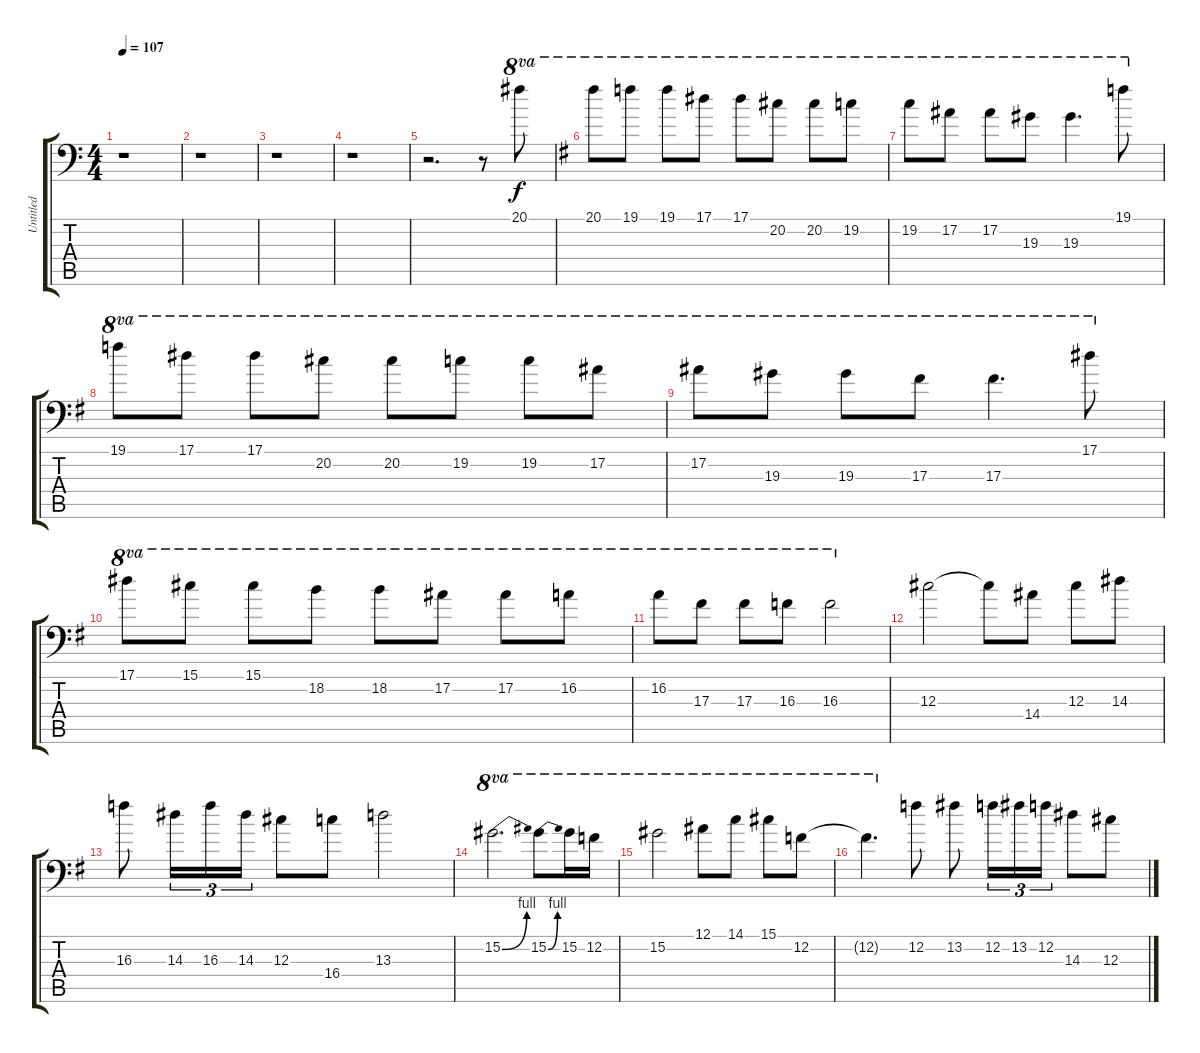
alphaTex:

\track ("Untitled" "Untitled") {instrument distortionguitar}
\staff {score tabs}
\tuning (Bb3 F3 Db3 Ab2 Eb2 Bb1) {hide}
\ts (4 4)
\tempo 107
\clef f4
\ks c
r.1{dy f} |
r.1 |
r.1 |
r.1 |
r.2{d} r.8 20.1.8{ot 8va} |
\ks g
20.1.8{ot 8va} 19.1.8{ot 8va} 19.1.8{ot 8va} 17.1.8{ot 8va} 17.1.8{ot 8va} 20.2.8{ot 8va} 20.2.8{ot 8va} 19.2.8{ot 8va} |
19.2.8{ot 8va} 17.2.8{ot 8va} 17.2.8{ot 8va} 19.3.8{ot 8va} 19.3.4{d ot 8va} 19.1.8{ot 8va} |
19.1.8{ot 8va} 17.1.8{ot 8va} 17.1.8{ot 8va} 20.2.8{ot 8va} 20.2.8{ot 8va} 19.2.8{ot 8va} 19.2.8{ot 8va} 17.2.8{ot 8va} |
17.2.8{ot 8va} 19.3.8{ot 8va} 19.3.8{ot 8va} 17.3.8{ot 8va} 17.3.4{d ot 8va} 17.1.8{ot 8va} |
17.1.8{ot 8va} 15.1.8{ot 8va} 15.1.8{ot 8va} 18.2.8{ot 8va} 18.2.8{ot 8va} 17.2.8{ot 8va} 17.2.8{ot 8va} 16.2.8{ot 8va} |
16.2.8{ot 8va} 17.3.8{ot 8va} 17.3.8{ot 8va} 16.3.8{ot 8va} 16.3.2{ot 8va} |
12.3.2 12.3{t}.8 14.4.8 12.3.8 14.3.8 |
16.3.8 14.3.16{tu (3 2)} 16.3.16{tu (3 2)} 14.3.16{tu (3 2)} 12.3.8 16.4.8 13.3.2 |
15.2{be (bend 0 0 60 4)}.2{d ot 8va} 15.2{be (bend 0 0 60 4)}.8{ot 8va} 15.2.16{ot 8va} 12.2.16{ot 8va} |
15.2.2{ot 8va} 12.1.8{ot 8va} 14.1.8{ot 8va} 15.1.8{ot 8va} 12.2.8{ot 8va} |
12.2{t}.4{d ot 8va} 12.2.8 13.2.8 12.2.16{tu (3 2)} 13.2.16{tu (3 2)} 12.2.16{tu (3 2)} 14.3.8 12.3.8
